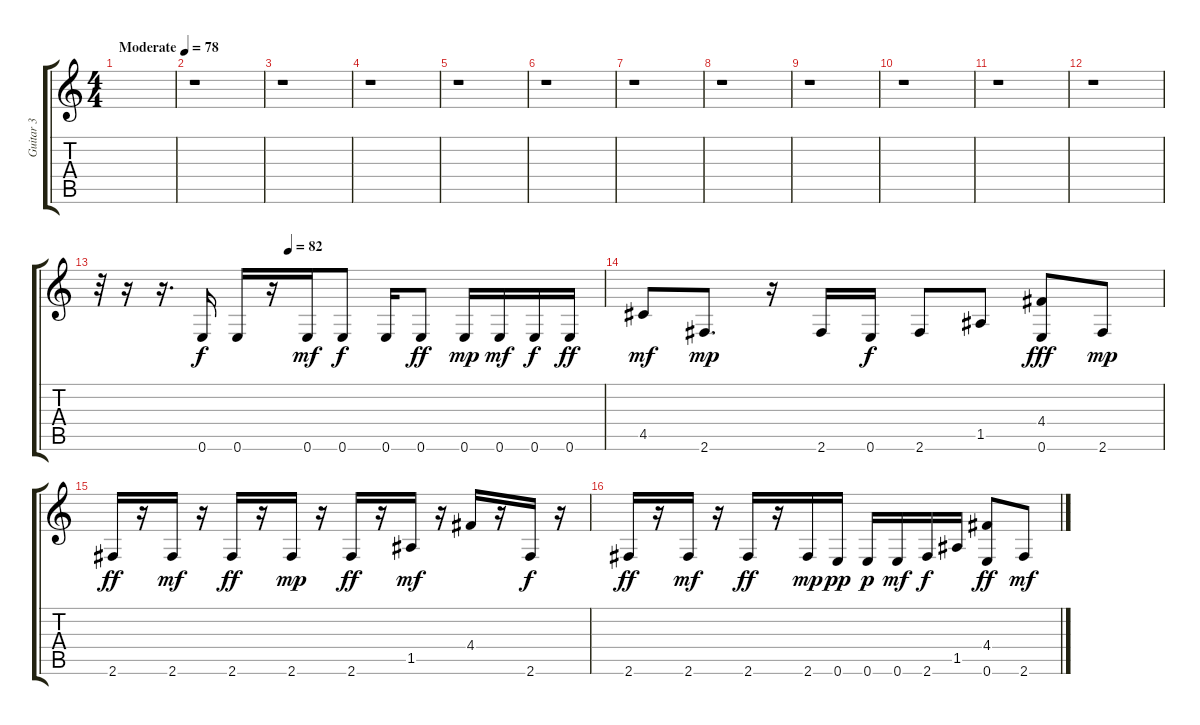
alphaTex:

\track ("Guitar 3" "Guitar 3") {instrument acousticguitarsteel}
\staff {score tabs}
\tuning (E4 B3 G3 D3 A2 E2) {hide}
\ts (4 4)
\tempo (78 "Moderate")
\clef g2
\ks c
|
r.1 |
r.1 |
r.1 |
r.1 |
r.1 |
r.1 |
r.1 |
r.1 |
r.1 |
r.1 |
r.1 |
\tempo (82 0.375)
r.32 r.16 r.16{d} 0.6.16 0.6.16{dy f} r.16 0.6.16{dy mf} 0.6.8{dy f} 0.6.16 0.6.8{dy ff} 0.6.16{dy mp} 0.6.16{dy mf} 0.6.16{dy f} 0.6.16{dy ff} |
4.5.8{dy mf} 2.6.8{d dy mp} r.16 2.6.16 0.6.16{dy f} 2.6.8 1.5.8 (4.4 0.6).8{dy fff} 2.6.8{dy mp} |
2.6.16{dy ff} r.16 2.6.16{dy mf} r.16 2.6.16{dy ff} r.16 2.6.16{dy mp} r.16 2.6.16{dy ff} r.16 1.5.16{dy mf} r.16 4.4.16 r.16 2.6.16{dy f} r.16 |
2.6.16{dy ff} r.16 2.6.16{dy mf} r.16 2.6.16{dy ff} r.16 2.6.16{dy mp} 0.6.16{dy pp} 0.6.16{dy p} 0.6.16{dy mf} 2.6.16{dy f} 1.5.16 (4.4 0.6).8{dy ff} 2.6.8{dy mf}
